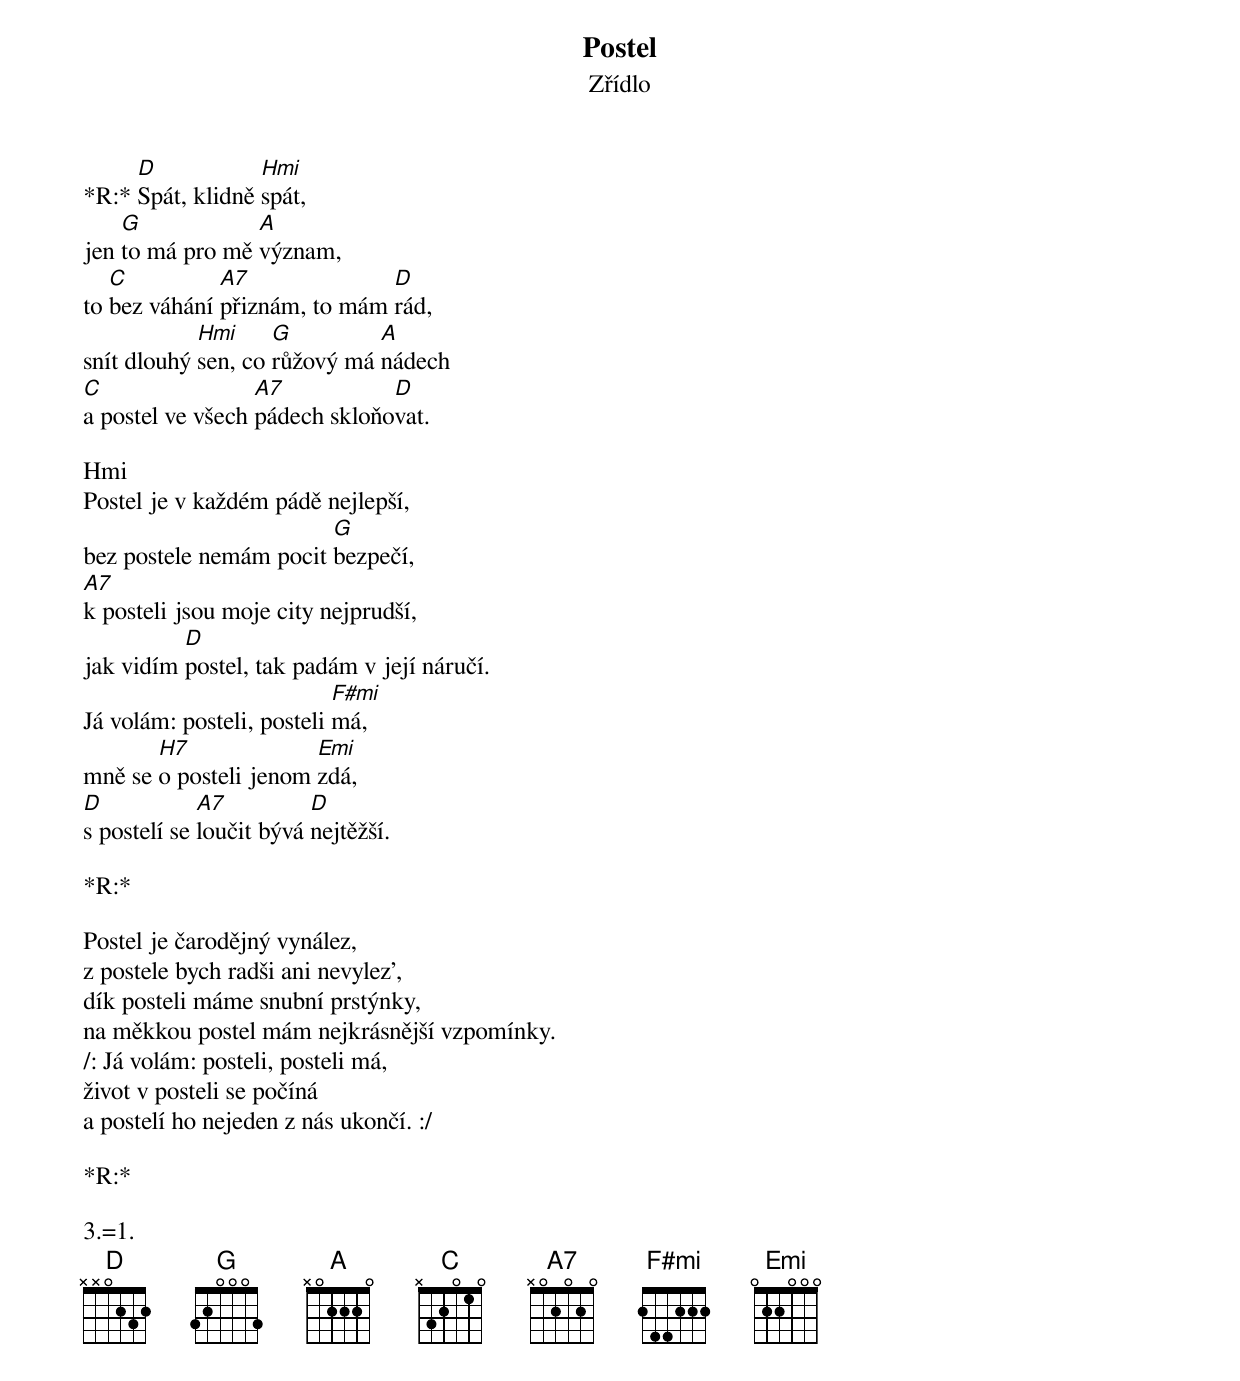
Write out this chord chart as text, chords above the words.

Postel
Zřídlo


     D            Hmi
*R:* Spát, klidně spát,
    G            A
jen to má pro mě význam,
   C          A7              D
to bez váhání přiznám, to mám rád,
            Hmi     G         A
snít dlouhý sen, co růžový má nádech
C                 A7           D
a postel ve všech pádech skloňovat.

Hmi
Postel je v každém pádě nejlepší,
                        G
bez postele nemám pocit bezpečí,
A7
k posteli jsou moje city nejprudší,
          D
jak vidím postel, tak padám v její náručí.
                           F#mi
Já volám: posteli, posteli má,
       H7              Emi
mně se o posteli jenom zdá,
D            A7          D
s postelí se loučit bývá nejtěžší.

*R:*

Postel je čarodějný vynález,
z postele bych radši ani nevylez',
dík posteli máme snubní prstýnky,
na měkkou postel mám nejkrásnější vzpomínky.
/: Já volám: posteli, posteli má,
život v posteli se počíná
a postelí ho nejeden z nás ukončí. :/

*R:*

3.=1.
